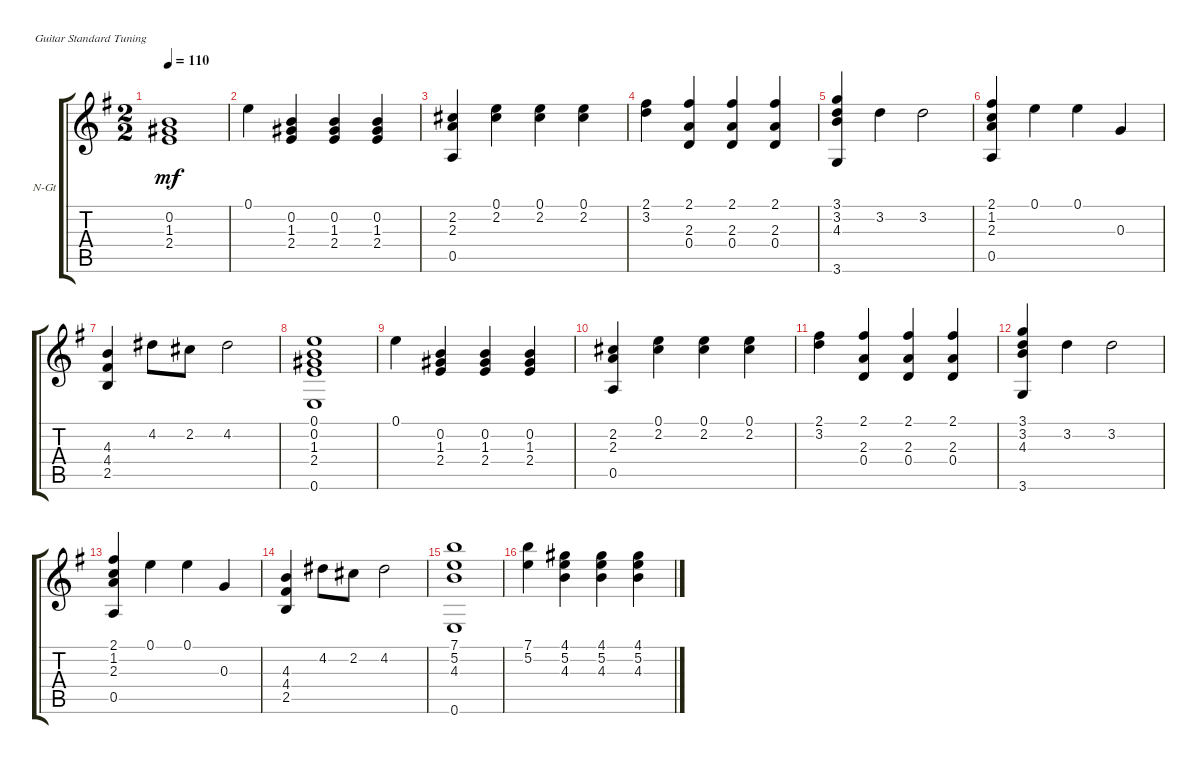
\defaultSystemsLayout 4
\bracketExtendMode groupsimilarinstruments
\firstSystemTrackNameOrientation horizontal
\otherSystemsTrackNameOrientation horizontal
\track ("Nylon Guitar" "N-Gt") {instrument acousticguitarnylon}
\staff {score tabs}
\tuning (E4 B3 G3 D3 A2 E2)
\ts (2 2)
\tempo 110
\clef g2
\ks g
(2.4 1.3 0.2).1{dy mf instrument acousticguitarnylon} |
0.1.4 (2.4 1.3 0.2).4 (2.4 1.3 0.2).4 (2.4 1.3 0.2).4 |
(0.5 2.3 2.2).4 (2.2 0.1).4 (2.2 0.1).4 (2.2 0.1).4 |
(3.2 2.1).4 (0.4 2.3 2.1).4 (0.4 2.3 2.1).4 (0.4 2.3 2.1).4 |
(3.6 4.3 3.2 3.1).4 3.2.4 3.2.2 |
(0.5 2.3 1.2 2.1).4 0.1.4 0.1.4 0.3.4 |
(2.5 4.4 4.3).4 4.2.8 2.2.8 4.2.2 |
(0.6 2.4 1.3 0.2 0.1).1 |
0.1.4 (2.4 1.3 0.2).4 (2.4 1.3 0.2).4 (2.4 1.3 0.2).4 |
(0.5 2.3 2.2).4 (2.2 0.1).4 (2.2 0.1).4 (2.2 0.1).4 |
(3.2 2.1).4 (0.4 2.3 2.1).4 (0.4 2.3 2.1).4 (0.4 2.3 2.1).4 |
(3.6 4.3 3.2 3.1).4 3.2.4 3.2.2 |
(0.5 2.3 1.2 2.1).4 0.1.4 0.1.4 0.3.4 |
(2.5 4.4 4.3).4 4.2.8 2.2.8 4.2.2 |
(0.6 4.3 5.2 7.1).1 |
(5.2 7.1).4 (4.3 5.2 4.1).4 (4.3 5.2 4.1).4 (4.3 5.2 4.1).4
